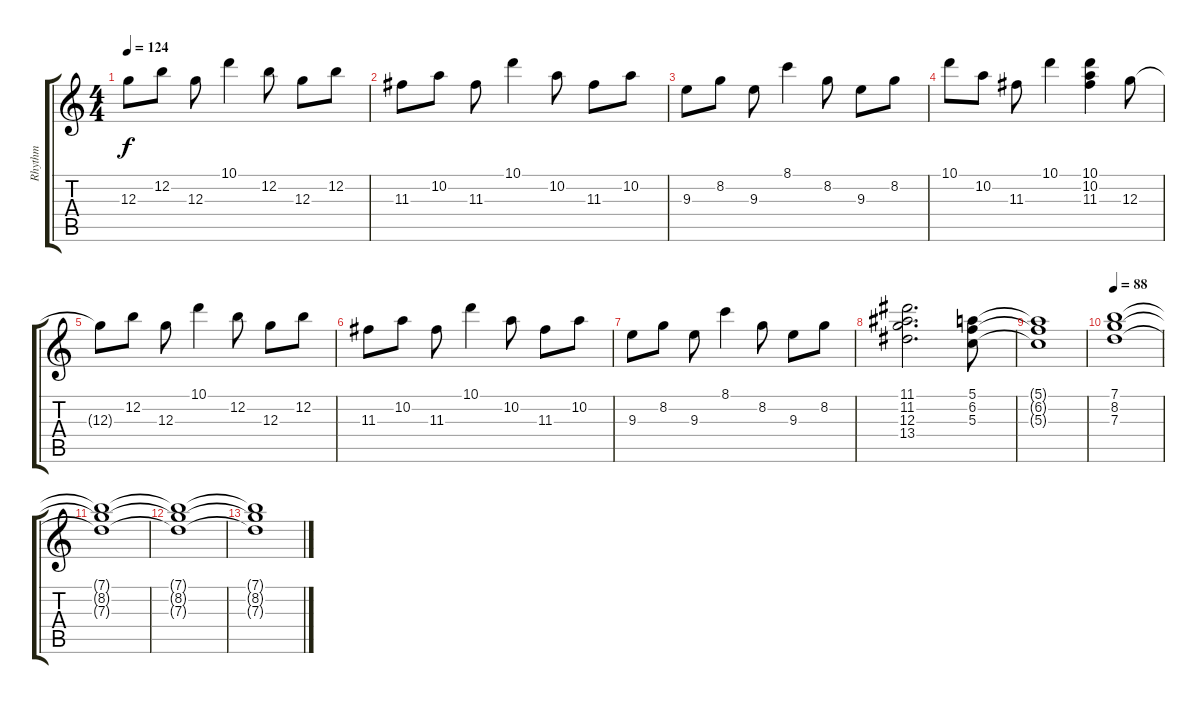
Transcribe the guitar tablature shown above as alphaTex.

\track ("Rhythm" "Rhythm") {instrument electricbassfinger}
\staff {score tabs}
\tuning (E4 B3 G3 D3 A2 E2) {hide}
\ts (4 4)
\tempo 124
\clef g2
\ks c
12.3.8{dy f} 12.2.8 12.3.8 10.1.4 12.2.8 12.3.8 12.2.8 |
11.3.8 10.2.8 11.3.8 10.1.4 10.2.8 11.3.8 10.2.8 |
9.3.8 8.2.8 9.3.8 8.1.4 8.2.8 9.3.8 8.2.8 |
10.1.8 10.2.8 11.3.8 10.1.4 (10.1 10.2 11.3).4 12.3.8 |
12.3{t}.8 12.2.8 12.3.8 10.1.4 12.2.8 12.3.8 12.2.8 |
11.3.8 10.2.8 11.3.8 10.1.4 10.2.8 11.3.8 10.2.8 |
9.3.8 8.2.8 9.3.8 8.1.4 8.2.8 9.3.8 8.2.8 |
(11.1 11.2 12.3 13.4).2{d} (5.1 6.2 5.3).8 |
(5.1{t} 6.2{t} 5.3{t}).1 |
\tempo 88
(7.1 8.2 7.3).1 |
(7.1{t} 8.2{t} 7.3{t}).1 |
(7.1{t} 8.2{t} 7.3{t}).1 |
(7.1{t} 8.2{t} 7.3{t}).1
